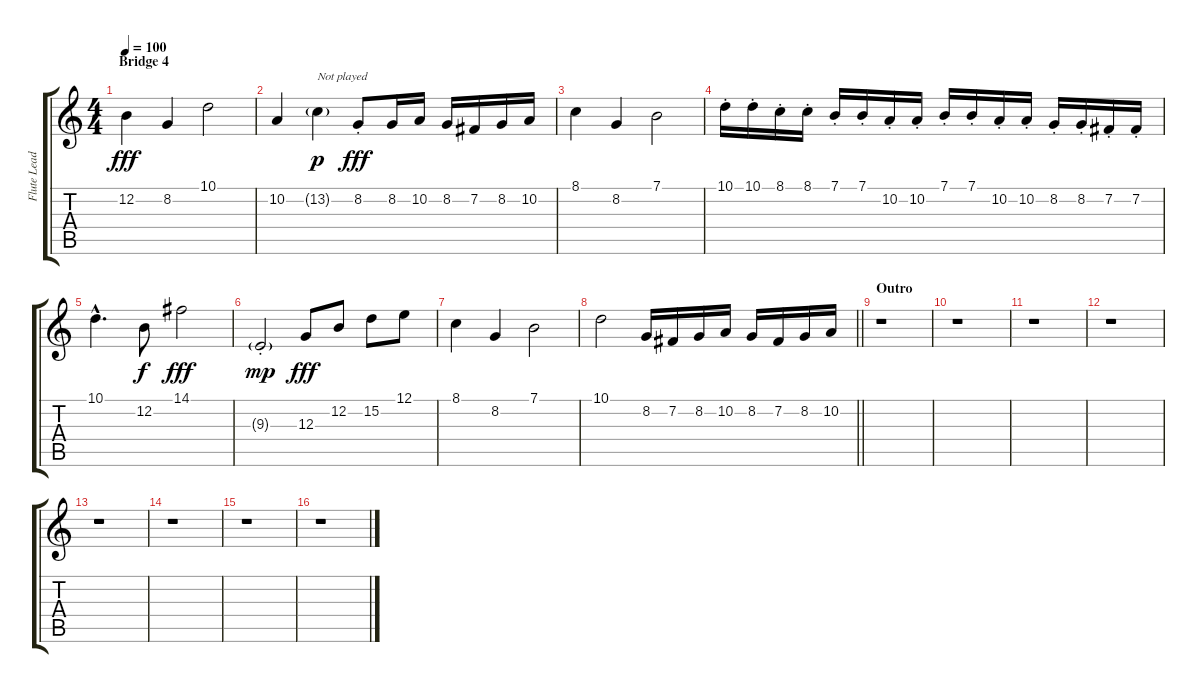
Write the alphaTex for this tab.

\track ("Flute Lead" "Flute Lead") {instrument flute}
\staff {score tabs}
\tuning (E4 B3 G3 D3 A2 E2) {hide}
\ts (4 4)
\section ("" "Bridge 4")
\tempo 100
\clef g2
\ks c
12.2.4{dy fff} 8.2.4 10.1.2 |
10.2.4 13.2{g}.4{txt "Not played" dy p} 8.2{st}.8{dy fff} 8.2.16 10.2.16 8.2.16 7.2.16 8.2.16 10.2.16 |
8.1.4 8.2.4 7.1.2 |
10.1{st}.16 10.1{st}.16 8.1{st}.16 8.1{st}.16 7.1{st}.16 7.1{st}.16 10.2{st}.16 10.2{st}.16 7.1{st}.16 7.1{st}.16 10.2{st}.16 10.2{st}.16 8.2{st}.16 8.2{st}.16 7.2{st}.16 7.2{st}.16 |
10.1{hac}.4{d} 12.2.8{dy f} 14.1.2{dy fff} |
9.3{g st}.2{dy mp} 12.3.8{dy fff} 12.2.8 15.2.8 12.1.8 |
8.1.4 8.2.4 7.1.2 |
\barLineRight lightlight
10.1.2 8.2.16 7.2.16 8.2.16 10.2.16 8.2.16 7.2.16 8.2.16 10.2.16 |
\section ("" "Outro")
r.1 |
r.1 |
r.1 |
r.1 |
r.1 |
r.1 |
r.1 |
r.1
